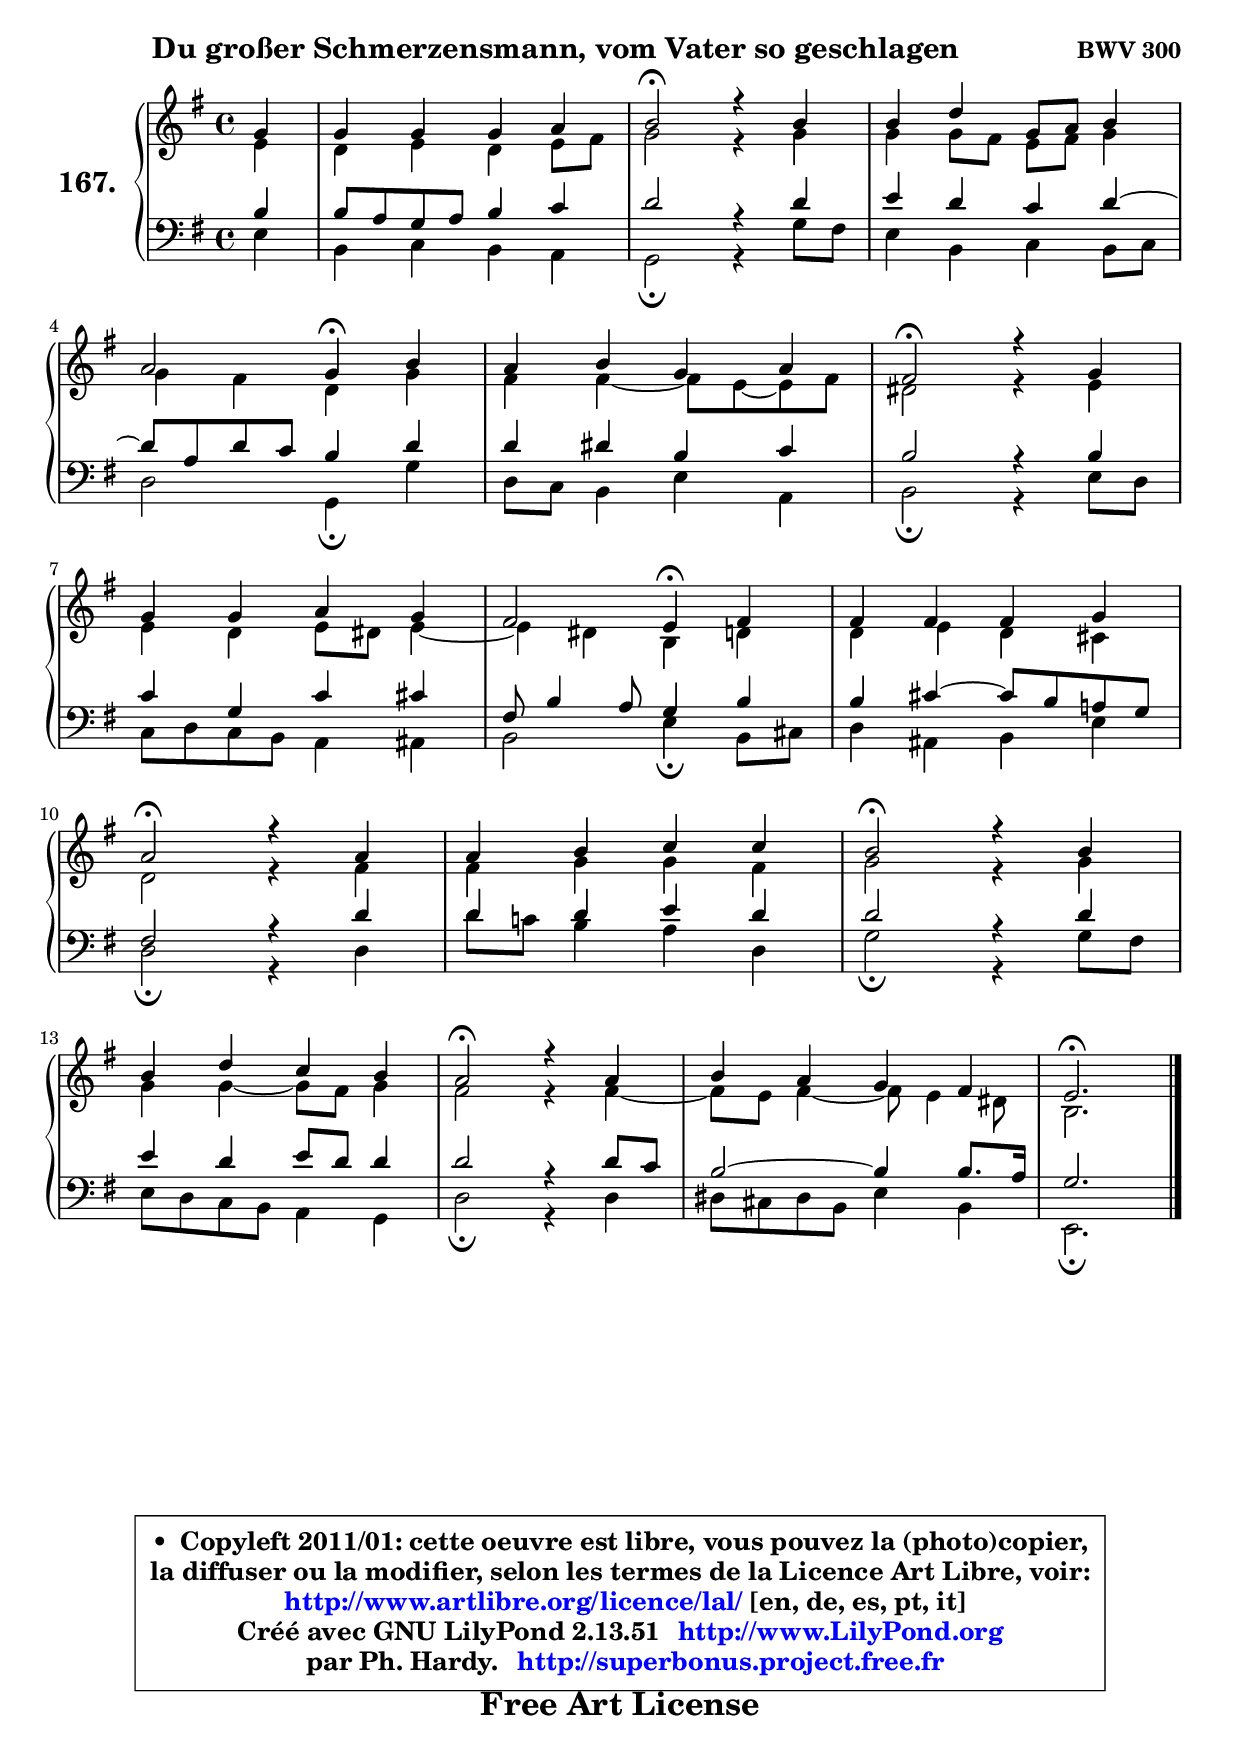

\version "2.13.51"

    \paper {
%	system-system-spacing #'padding = #0.1
%	score-system-spacing #'padding = #0.1
%	ragged-bottom = ##f
%	ragged-last-bottom = ##f
	}

    \header {
      opus = \markup { \bold "BWV 300" }
      piece = \markup { \hspace #9 \fontsize #2 \bold "Du großer Schmerzensmann, vom Vater so geschlagen" }
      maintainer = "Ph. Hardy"
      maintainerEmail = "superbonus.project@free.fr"
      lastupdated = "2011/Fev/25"
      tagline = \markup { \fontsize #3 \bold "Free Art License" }
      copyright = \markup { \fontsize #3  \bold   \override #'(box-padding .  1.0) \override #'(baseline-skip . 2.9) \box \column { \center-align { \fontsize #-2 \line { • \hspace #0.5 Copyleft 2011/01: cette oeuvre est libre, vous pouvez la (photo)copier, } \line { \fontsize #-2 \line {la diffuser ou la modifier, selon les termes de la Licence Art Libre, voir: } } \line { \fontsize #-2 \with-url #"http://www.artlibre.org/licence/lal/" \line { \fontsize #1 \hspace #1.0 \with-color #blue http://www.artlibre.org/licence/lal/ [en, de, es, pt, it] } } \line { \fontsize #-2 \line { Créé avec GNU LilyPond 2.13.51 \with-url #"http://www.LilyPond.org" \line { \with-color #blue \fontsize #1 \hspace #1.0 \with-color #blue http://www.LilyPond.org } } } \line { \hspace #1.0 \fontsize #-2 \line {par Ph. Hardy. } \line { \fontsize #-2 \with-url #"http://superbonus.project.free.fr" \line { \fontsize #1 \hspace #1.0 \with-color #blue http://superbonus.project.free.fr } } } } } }

	  }

  guidemidi = {
        r4 |
        R1 |
        \tempo 4 = 34 r2 \tempo 4 = 78 r2 |
        R1 |
        r2 \tempo 4 = 30 r4 \tempo 4 = 78 r4 |
        R1 |
        \tempo 4 = 34 r2 \tempo 4 = 78 r2 |
        R1 |
        r2 \tempo 4 = 30 r4 \tempo 4 = 78 r4 |
        R1 |
        \tempo 4 = 34 r2 \tempo 4 = 78 r2 |
        R1 |
        \tempo 4 = 34 r2 \tempo 4 = 78 r2 |
        R1 |
        \tempo 4 = 34 r2 \tempo 4 = 78 r2 |
        R1 |
        \tempo 4 = 40 r2. 
	}

  upper = {
	\time 4/4
	\key e \minor
	\clef treble
	\partial 4
	\voiceOne
	<< { 
	% SOPRANO
	\set Voice.midiInstrument = "acoustic grand"
	\relative c'' {
        g4 |
        g4 g g a |
        b2\fermata r4 b |
        b4 d g,8 a b4 |
\break
        a2 g4\fermata b4 |
        a4 b g a |
        fis2\fermata r4 g4 |
\break
        g4 g a g |
        fis2 e4\fermata fis |
        fis4 fis fis g |
\break
        a2\fermata r4 a |
        a4 b c c |
        b2\fermata r4 b4 |
\break
        b4 d c b |
        a2\fermata r4 a4 |
        b4 a g fis |
        e2.\fermata
        \bar "|."
	} % fin de relative
	}

	\context Voice="1" { \voiceTwo 
	% ALTO
	\set Voice.midiInstrument = "acoustic grand"
	\relative c' {
        e4 |
        d4 e d e8 fis |
        g2 r4 g |
        g4 g8 fis e fis g4 |
        g4 fis d g |
        fis4 fis4 ~ fis8 e8 ~ e fis8 |
        dis2 r4 e |
        e4 d e8 dis e4 ~ |
	e4 dis4 b d |
        d4 e d cis |
        d2 r4 fis |
        fis4 g g fis |
        g2 r4 g |
        g4 g4 ~ g8 fis8 g4 |
        fis2 r4 fis ~ |
	fis8 e8 fis4 ~ fis8 e4 dis8 |
        b2.
        \bar "|."
	} % fin de relative
	\oneVoice
	} >>
	}

    lower = {
	\time 4/4
	\key e \minor
	\clef bass
	\partial 4
	\voiceOne
	<< { 
	% TENOR
	\set Voice.midiInstrument = "acoustic grand"
	\relative c' {
        b4 |
        b8 a g a b4 c |
        d2 r4 d |
        e4 d c d ~ |
	d8 a8 d c b4 d |
        d4 dis b c |
        b2 r4 b |
        c4 g c cis |
        fis,8 b4 a8 g4 b |
        b4 cis4 ~ cis8 b a! g |
        fis2 r4 d' |
        d4 d e d |
        d2 r4 d |
        e4 d e8 d d4 |
        d2 r4 d8 c |
        b2 ~ b4 b8. a16 |
        g2.
        \bar "|."
	} % fin de relative
	}
	\context Voice="1" { \voiceTwo 
	% BASS
	\set Voice.midiInstrument = "acoustic grand"
	\relative c {
        e4 |
        b4 c b a |
        g2\fermata r4 g'8 fis |
        e4 b c b8 c |
        d2 g,4\fermata g' |
        d8 c b4 e a, |
        b2\fermata r4 e8 d |
        c8 d c b a4 ais |
        b2 e4\fermata b8 cis |
        d4 ais b e |
        d2\fermata r4 d |
        d'8 c! b4 a d, |
        g2\fermata r4 g8 fis |
        e8 d c b a4 g |
        d'2\fermata r4 d |
        dis8 cis dis b e4 b |
        e,2.\fermata
        \bar "|."
	} % fin de relative
	\oneVoice
	} >>
	}


    \score { 

	\new PianoStaff <<
	\set PianoStaff.instrumentName = \markup { \bold \huge "167." }
	\new Staff = "upper" \upper
	\new Staff = "lower" \lower
	>>

    \layout {
%	ragged-last = ##f
	   }

         } % fin de score

  \score {
    \unfoldRepeats { << \guidemidi \upper \lower >> }
    \midi {
    \context {
     \Staff
      \remove "Staff_performer"
               }

     \context {
      \Voice
       \consists "Staff_performer"
                }

     \context { 
      \Score
      tempoWholesPerMinute = #(ly:make-moment 78 4)
		}
	    }
	}

